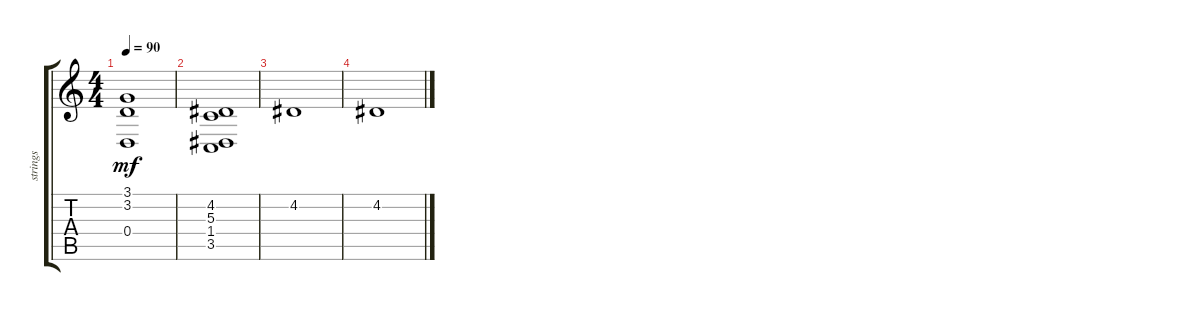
\track ("strings" "strings") {instrument stringensemble1}
\staff {score tabs}
\tuning (E4 B3 G3 D3 A2 E2) {hide}
\ts (4 4)
\tempo 90
\clef g2
\ks c
(3.1 3.2 0.4).1{dy mf} |
(4.2 5.3 1.4 3.5).1 |
4.2.1 |
4.2.1
